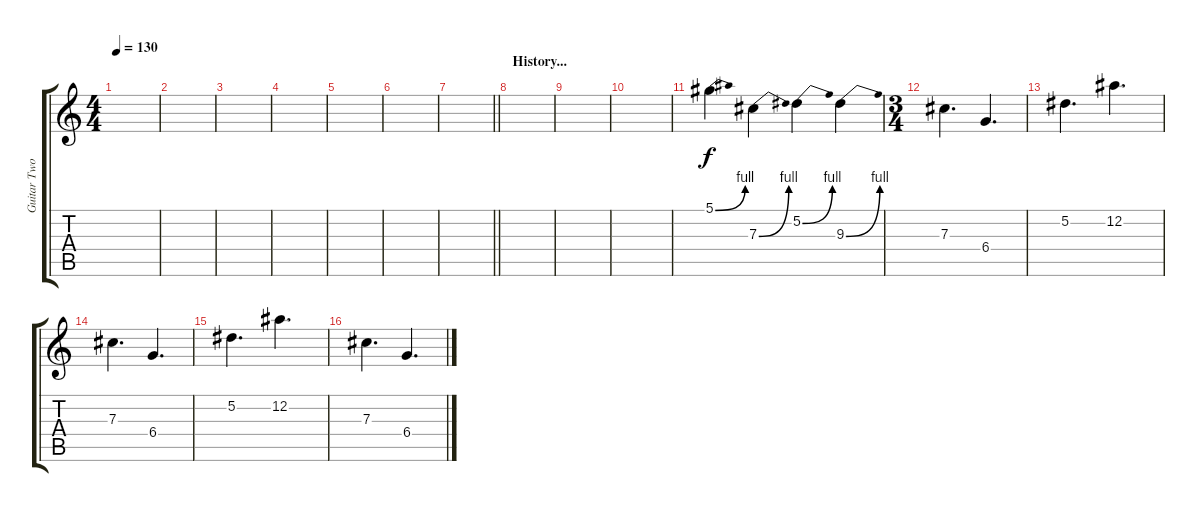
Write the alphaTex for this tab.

\track ("Guitar Two" "Guitar Two") {instrument overdrivenguitar}
\staff {score tabs}
\tuning (Eb4 Bb3 Gb3 Db3 Ab2 Db2) {hide}
\ts (4 4)
\tempo 130
\clef g2
\ks c
|
|
|
|
|
|
\barLineRight lightlight
|
\section ("" "History...")
|
|
|
5.1{be (bend 0 0 60 4)}.4{instrument guitarharmonics} 7.3{be (bend 0 0 60 4)}.4 5.2{be (bend 0 0 60 4)}.4 9.3{be (bend 0 0 60 4)}.4 |
\ts (3 4)
7.3.4{d} 6.4.4{d} |
5.2.4{d} 12.2.4{d} |
7.3.4{d} 6.4.4{d} |
5.2.4{d} 12.2.4{d} |
7.3.4{d} 6.4.4{d}
